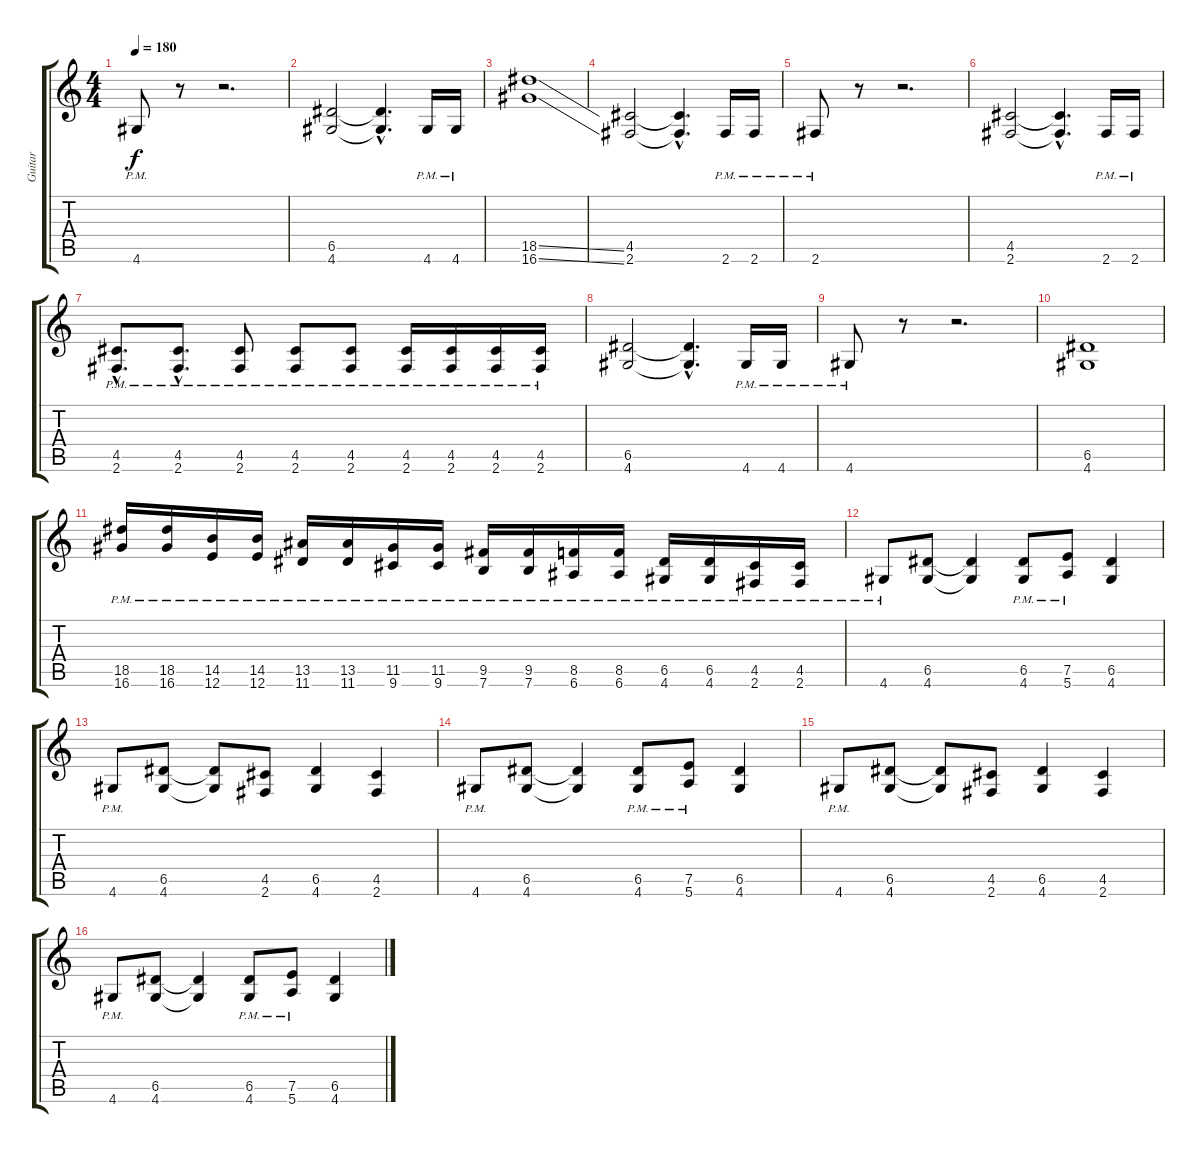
\track ("Guitar" "Guitar") {instrument distortionguitar}
\staff {score tabs}
\tuning (E4 B3 G3 D3 A2 E2) {hide}
\ts (4 4)
\tempo 180
\clef g2
\ks c
4.6{pm}.8{dy f} r.8 r.2{d} |
(6.5 4.6).2 (6.5{hac t} 4.6{hac t}).4{d} 4.6{pm}.16 4.6{pm}.16 |
(18.5{ss} 16.6{ss}).1 |
(4.5 2.6).2 (4.5{hac t} 2.6{hac t}).4{d} 2.6{pm}.16 2.6{pm}.16 |
2.6{pm}.8 r.8 r.2{d} |
(4.5 2.6).2 (4.5{hac t} 2.6{hac t}).4{d} 2.6{pm}.16 2.6{pm}.16 |
(4.5{hac pm} 2.6{hac pm}).8{d} (4.5{hac pm} 2.6{hac pm}).8{d} (4.5{pm} 2.6{pm}).8 (4.5{pm} 2.6{pm}).8 (4.5{pm} 2.6{pm}).8 (4.5{pm} 2.6{pm}).16 (4.5{pm} 2.6{pm}).16 (4.5{pm} 2.6{pm}).16 (4.5{pm} 2.6{pm}).16 |
(6.5 4.6).2 (6.5{hac t} 4.6{hac t}).4{d} 4.6{pm}.16 4.6{pm}.16 |
4.6{pm}.8 r.8 r.2{d} |
(6.5 4.6).1 |
(18.5{pm} 16.6{pm}).16 (18.5{pm} 16.6{pm}).16 (14.5{pm} 12.6{pm}).16 (14.5{pm} 12.6{pm}).16 (13.5{pm} 11.6{pm}).16 (13.5{pm} 11.6{pm}).16 (11.5{pm} 9.6{pm}).16 (11.5{pm} 9.6{pm}).16 (9.5{pm} 7.6{pm}).16 (9.5{pm} 7.6{pm}).16 (8.5{pm} 6.6{pm}).16 (8.5{pm} 6.6{pm}).16 (6.5{pm} 4.6{pm}).16 (6.5{pm} 4.6{pm}).16 (4.5{pm} 2.6{pm}).16 (4.5{pm} 2.6{pm}).16 |
4.6{pm}.8 (6.5 4.6).8 (6.5{t} 4.6{t}).4 (6.5{pm} 4.6{pm}).8 (7.5{pm} 5.6{pm}).8 (6.5 4.6).4 |
4.6{pm}.8 (6.5 4.6).8 (6.5{t} 4.6{t}).8 (4.5 2.6).8 (6.5 4.6).4 (4.5 2.6).4 |
4.6{pm}.8 (6.5 4.6).8 (6.5{t} 4.6{t}).4 (6.5{pm} 4.6{pm}).8 (7.5{pm} 5.6{pm}).8 (6.5 4.6).4 |
4.6{pm}.8 (6.5 4.6).8 (6.5{t} 4.6{t}).8 (4.5 2.6).8 (6.5 4.6).4 (4.5 2.6).4 |
4.6{pm}.8 (6.5 4.6).8 (6.5{t} 4.6{t}).4 (6.5{pm} 4.6{pm}).8 (7.5{pm} 5.6{pm}).8 (6.5 4.6).4
